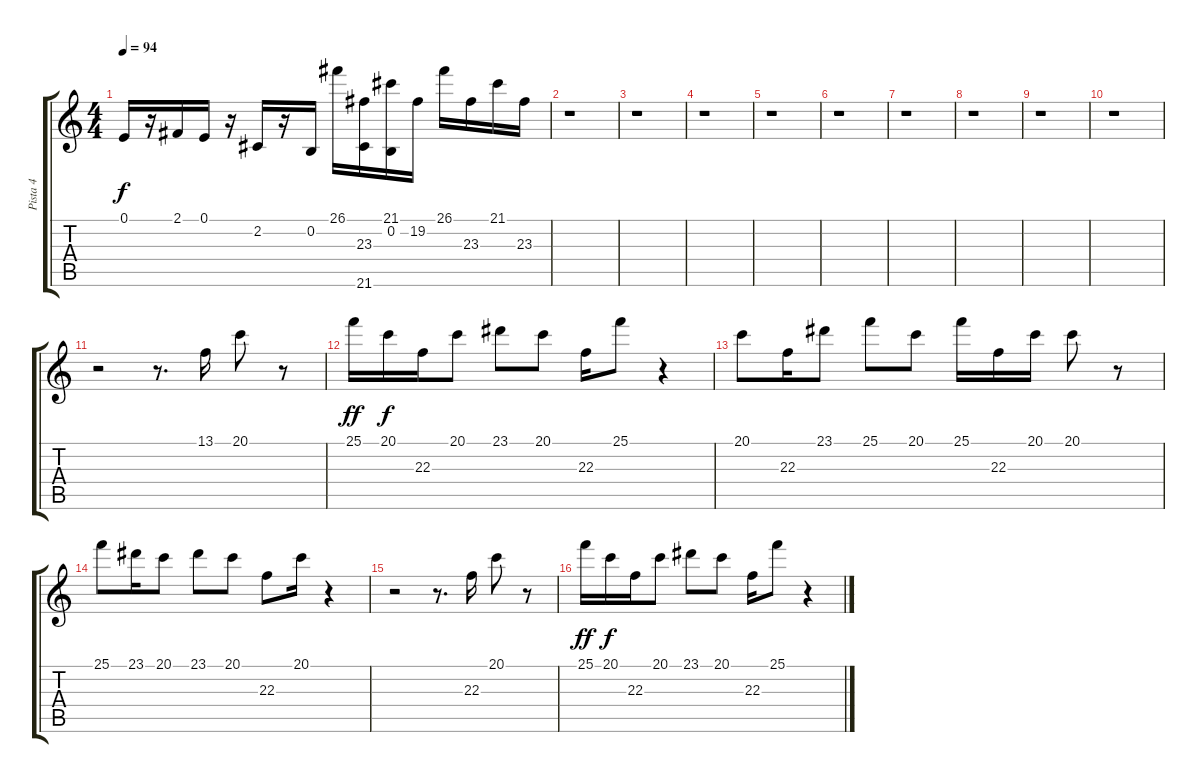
\track ("Pista 4" "Pista 4") {instrument lead2sawtooth}
\staff {score tabs}
\tuning (E4 B3 G3 D3 A2 E2) {hide}
\ts (4 4)
\tempo 94
\clef g2
\ks c
0.1.16{dy f} r.16 2.1.16 0.1.16 r.16 2.2.16 r.16 0.2.16 26.1.16 (23.3 21.6).16 (21.1 0.2).16 19.2.16 26.1.16 23.3.16 21.1.16 23.3.16 |
r.1 |
r.1 |
r.1 |
r.1 |
r.1 |
r.1 |
r.1 |
r.1 |
r.1 |
r.2 r.8{d} 13.1.16 20.1.8 r.8 |
25.1.16{dy ff} 20.1.16{dy f} 22.3.16 20.1.8 23.1.8 20.1.8 22.3.16 25.1.8 r.4 |
20.1.8 22.3.16 23.1.8 25.1.8 20.1.8 25.1.16 22.3.16 20.1.16 20.1.8 r.8 |
25.1.8 23.1.16 20.1.8 23.1.8 20.1.8 22.3.8 20.1.16 r.4 |
r.2 r.8{d} 22.3.16 20.1.8 r.8 |
25.1.16{dy ff} 20.1.16{dy f} 22.3.16 20.1.8 23.1.8 20.1.8 22.3.16 25.1.8 r.4
